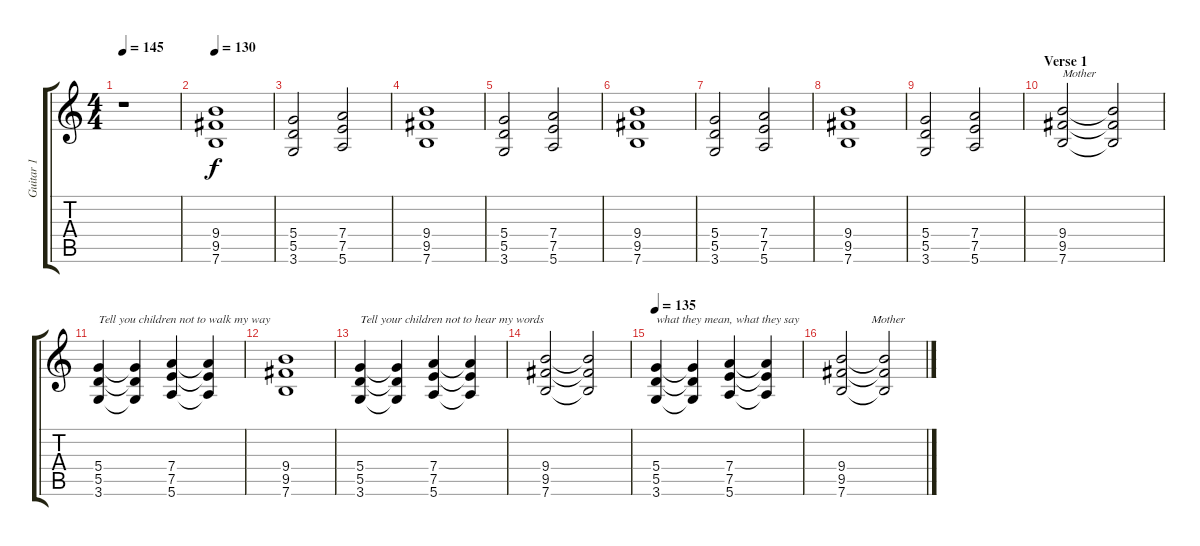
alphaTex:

\track ("Guitar 1" "Guitar 1") {instrument distortionguitar}
\staff {score tabs}
\tuning (E4 B3 G3 D3 A2 E2) {hide}
\ts (4 4)
\tempo 145
\clef g2
\ks c
r.1{dy f instrument distortionguitar} |
\tempo 130
(9.4 9.5 7.6).1 |
(5.4 5.5 3.6).2 (7.4 7.5 5.6).2 |
(9.4 9.5 7.6).1 |
(5.4 5.5 3.6).2 (7.4 7.5 5.6).2 |
(9.4 9.5 7.6).1 |
(5.4 5.5 3.6).2 (7.4 7.5 5.6).2 |
(9.4 9.5 7.6).1 |
(5.4 5.5 3.6).2 (7.4 7.5 5.6).2 |
\section ("" "Verse 1")
(9.4 9.5 7.6).2{txt "Mother"} (9.4{t} 9.5{t} 7.6{t}).2 |
(5.4 5.5 3.6).4{txt "Tell you children not to walk my way"} (5.4{t} 5.5{t} 3.6{t}).4 (7.4 7.5 5.6).4 (7.4{t} 7.5{t} 5.6{t}).4 |
(9.4 9.5 7.6).1 |
(5.4 5.5 3.6).4{txt "Tell your children not to hear my words"} (5.4{t} 5.5{t} 3.6{t}).4 (7.4 7.5 5.6).4 (7.4{t} 7.5{t} 5.6{t}).4 |
(9.4 9.5 7.6).2 (9.4{t} 9.5{t} 7.6{t}).2 |
\tempo 135
(5.4 5.5 3.6).4{txt "what they mean, what they say"} (5.4{t} 5.5{t} 3.6{t}).4 (7.4 7.5 5.6).4 (7.4{t} 7.5{t} 5.6{t}).4 |
(9.4 9.5 7.6).2{txt "          Mother"} (9.4{t} 9.5{t} 7.6{t}).2
